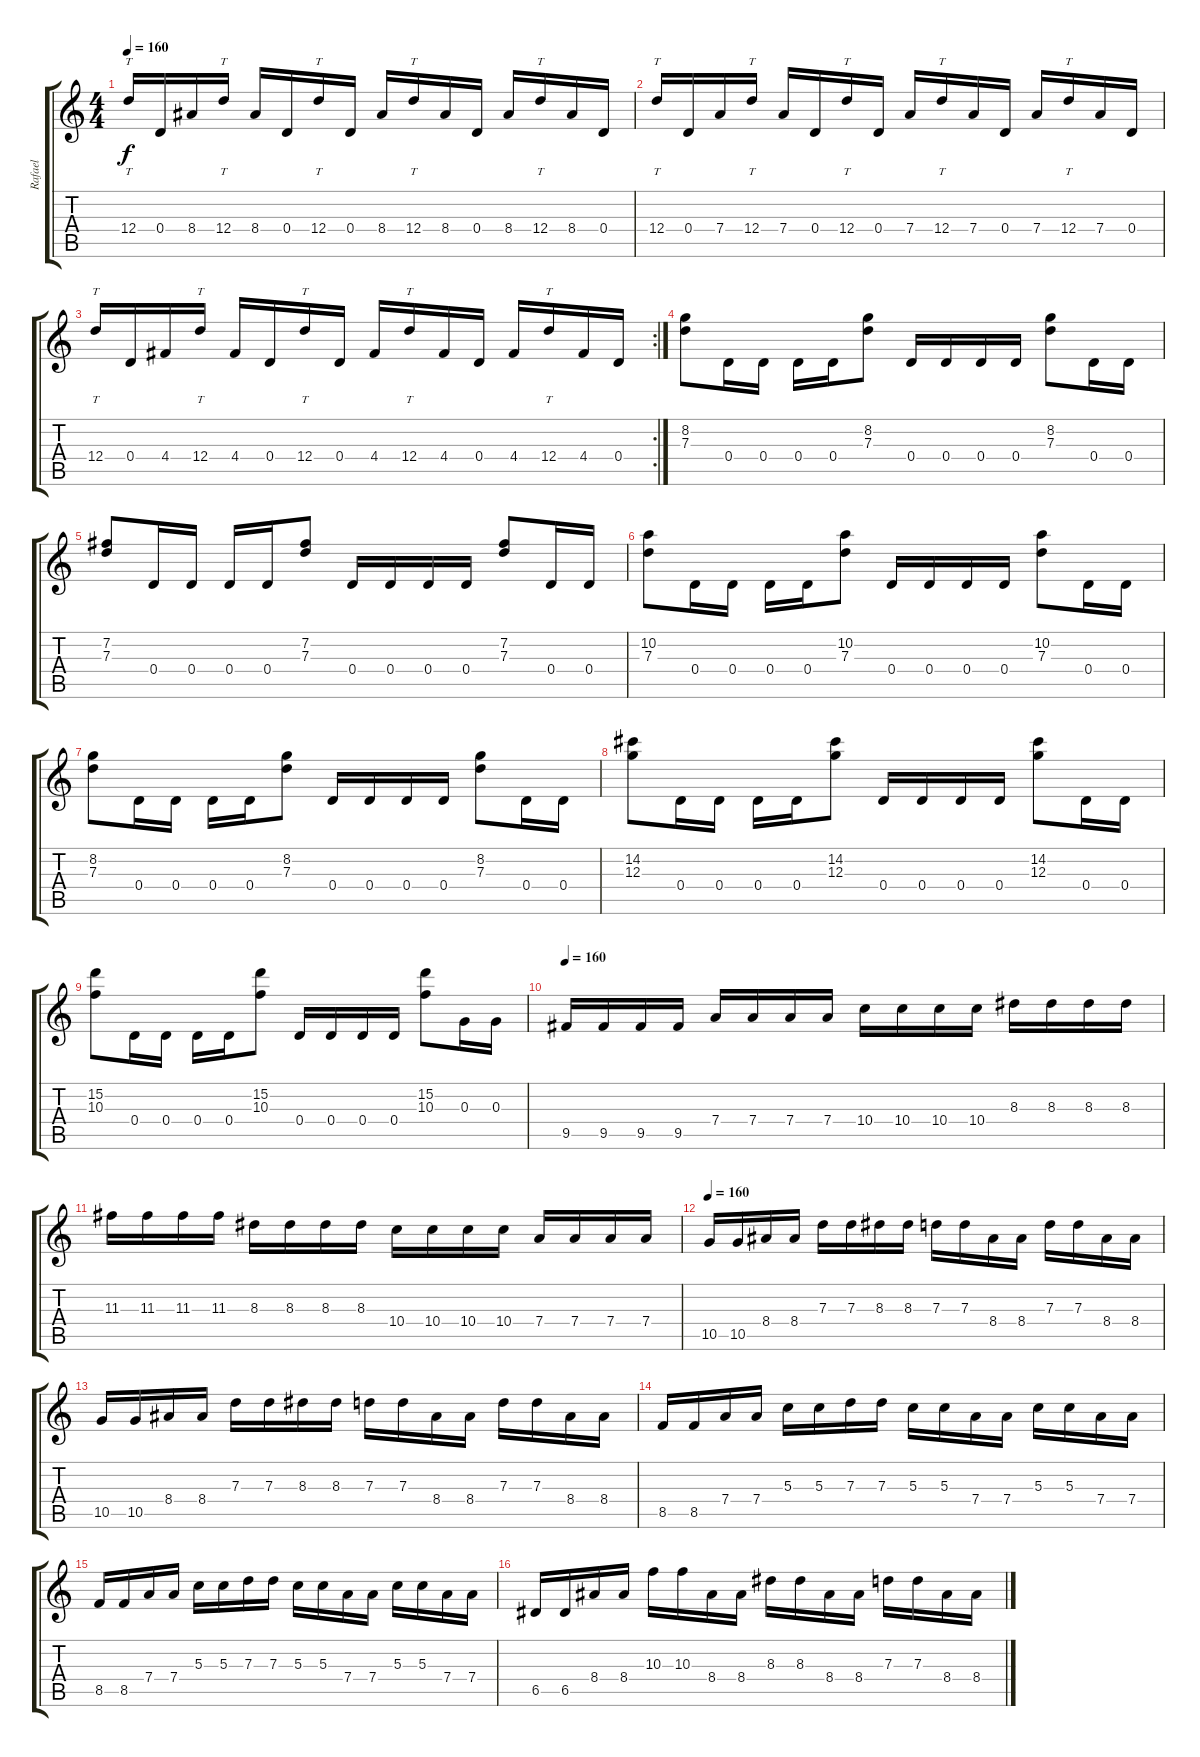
\track ("Rafael" "Rafael") {instrument distortionguitar}
\staff {score tabs}
\tuning (E4 B3 G3 D3 A2 E2) {hide}
\ts (4 4)
\tempo 160
\clef g2
\ks c
12.4.16{tt dy f} 0.4.16 8.4.16 12.4.16{tt} 8.4.16 0.4.16 12.4.16{tt} 0.4.16 8.4.16 12.4.16{tt} 8.4.16 0.4.16 8.4.16 12.4.16{tt} 8.4.16 0.4.16 |
12.4.16{tt} 0.4.16 7.4.16 12.4.16{tt} 7.4.16 0.4.16 12.4.16{tt} 0.4.16 7.4.16 12.4.16{tt} 7.4.16 0.4.16 7.4.16 12.4.16{tt} 7.4.16 0.4.16 |
\rc 2
12.4.16{tt} 0.4.16 4.4.16 12.4.16{tt} 4.4.16 0.4.16 12.4.16{tt} 0.4.16 4.4.16 12.4.16{tt} 4.4.16 0.4.16 4.4.16 12.4.16{tt} 4.4.16 0.4.16 |
(8.2 7.3).8 0.4.16 0.4.16 0.4.16 0.4.16 (8.2 7.3).8 0.4.16 0.4.16 0.4.16 0.4.16 (8.2 7.3).8 0.4.16 0.4.16 |
(7.2 7.3).8 0.4.16 0.4.16 0.4.16 0.4.16 (7.2 7.3).8 0.4.16 0.4.16 0.4.16 0.4.16 (7.2 7.3).8 0.4.16 0.4.16 |
(10.2 7.3).8 0.4.16 0.4.16 0.4.16 0.4.16 (10.2 7.3).8 0.4.16 0.4.16 0.4.16 0.4.16 (10.2 7.3).8 0.4.16 0.4.16 |
(8.2 7.3).8 0.4.16 0.4.16 0.4.16 0.4.16 (8.2 7.3).8 0.4.16 0.4.16 0.4.16 0.4.16 (8.2 7.3).8 0.4.16 0.4.16 |
(14.2 12.3).8 0.4.16 0.4.16 0.4.16 0.4.16 (14.2 12.3).8 0.4.16 0.4.16 0.4.16 0.4.16 (14.2 12.3).8 0.4.16 0.4.16 |
(15.2 10.3).8 0.4.16 0.4.16 0.4.16 0.4.16 (15.2 10.3).8 0.4.16 0.4.16 0.4.16 0.4.16 (15.2 10.3).8 0.3.16 0.3.16 |
\tempo 160
9.5.16 9.5.16 9.5.16 9.5.16 7.4.16 7.4.16 7.4.16 7.4.16 10.4.16 10.4.16 10.4.16 10.4.16 8.3.16 8.3.16 8.3.16 8.3.16 |
11.3.16 11.3.16 11.3.16 11.3.16 8.3.16 8.3.16 8.3.16 8.3.16 10.4.16 10.4.16 10.4.16 10.4.16 7.4.16 7.4.16 7.4.16 7.4.16 |
\tempo 160
10.5.16{volume 11} 10.5.16 8.4.16 8.4.16 7.3.16 7.3.16 8.3.16 8.3.16 7.3.16 7.3.16 8.4.16 8.4.16 7.3.16 7.3.16 8.4.16 8.4.16 |
10.5.16 10.5.16 8.4.16 8.4.16 7.3.16 7.3.16 8.3.16 8.3.16 7.3.16 7.3.16 8.4.16 8.4.16 7.3.16 7.3.16 8.4.16 8.4.16 |
8.5.16 8.5.16 7.4.16 7.4.16 5.3.16 5.3.16 7.3.16 7.3.16 5.3.16 5.3.16 7.4.16 7.4.16 5.3.16 5.3.16 7.4.16 7.4.16 |
8.5.16 8.5.16 7.4.16 7.4.16 5.3.16 5.3.16 7.3.16 7.3.16 5.3.16 5.3.16 7.4.16 7.4.16 5.3.16 5.3.16 7.4.16 7.4.16 |
6.5.16 6.5.16 8.4.16 8.4.16 10.3.16 10.3.16 8.4.16 8.4.16 8.3.16 8.3.16 8.4.16 8.4.16 7.3.16 7.3.16 8.4.16 8.4.16
